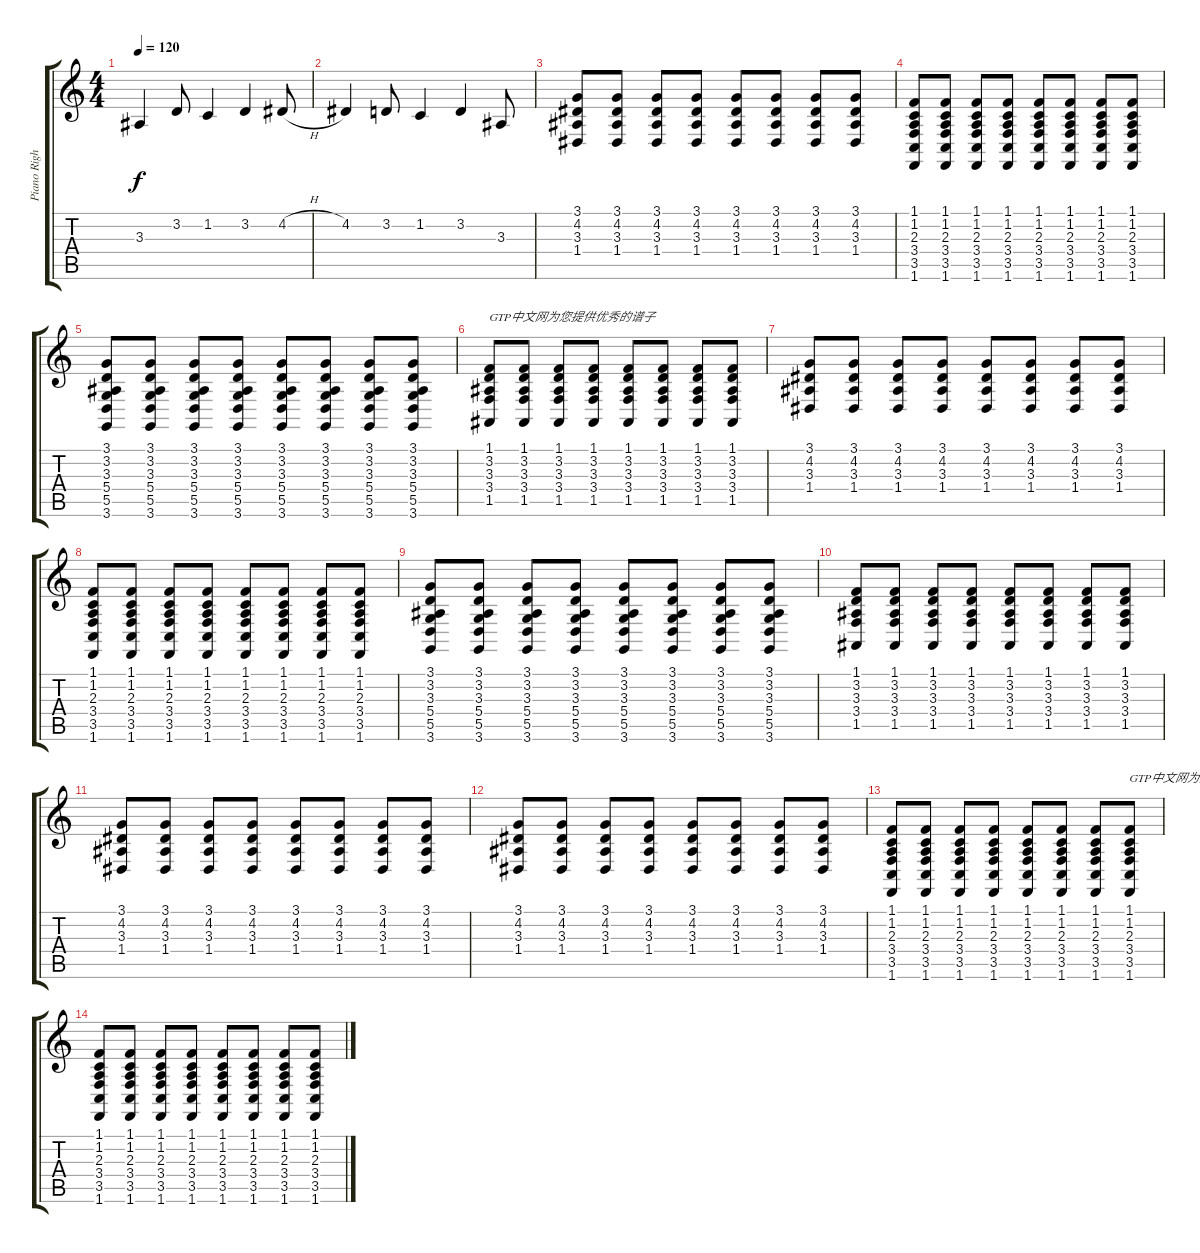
\track ("Piano Right" "Piano Righ") {instrument brightacousticpiano}
\staff {score tabs}
\tuning (E4 B3 G3 D3 A2 E2) {hide}
\ts (4 4)
\tempo 120
\clef g2
\ks c
3.3.4{dy f} 3.2.8 1.2.4 3.2.4 4.2{h}.8 |
4.2.4 3.2.8 1.2.4 3.2.4 3.3.8 |
(3.1 4.2 3.3 1.4).8 (3.1 4.2 3.3 1.4).8 (3.1 4.2 3.3 1.4).8 (3.1 4.2 3.3 1.4).8 (3.1 4.2 3.3 1.4).8 (3.1 4.2 3.3 1.4).8 (3.1 4.2 3.3 1.4).8 (3.1 4.2 3.3 1.4).8 |
(1.1 1.2 2.3 3.4 3.5 1.6).8 (1.1 1.2 2.3 3.4 3.5 1.6).8 (1.1 1.2 2.3 3.4 3.5 1.6).8 (1.1 1.2 2.3 3.4 3.5 1.6).8 (1.1 1.2 2.3 3.4 3.5 1.6).8 (1.1 1.2 2.3 3.4 3.5 1.6).8 (1.1 1.2 2.3 3.4 3.5 1.6).8 (1.1 1.2 2.3 3.4 3.5 1.6).8 |
(3.1 3.2 3.3 5.4 5.5 3.6).8 (3.1 3.2 3.3 5.4 5.5 3.6).8 (3.1 3.2 3.3 5.4 5.5 3.6).8 (3.1 3.2 3.3 5.4 5.5 3.6).8 (3.1 3.2 3.3 5.4 5.5 3.6).8 (3.1 3.2 3.3 5.4 5.5 3.6).8 (3.1 3.2 3.3 5.4 5.5 3.6).8 (3.1 3.2 3.3 5.4 5.5 3.6).8 |
(1.1 3.2 3.3 3.4 1.5).8{txt "GTP中文网为您提供优秀的谱子"} (1.1 3.2 3.3 3.4 1.5).8 (1.1 3.2 3.3 3.4 1.5).8 (1.1 3.2 3.3 3.4 1.5).8 (1.1 3.2 3.3 3.4 1.5).8 (1.1 3.2 3.3 3.4 1.5).8 (1.1 3.2 3.3 3.4 1.5).8 (1.1 3.2 3.3 3.4 1.5).8 |
(3.1 4.2 3.3 1.4).8 (3.1 4.2 3.3 1.4).8 (3.1 4.2 3.3 1.4).8 (3.1 4.2 3.3 1.4).8 (3.1 4.2 3.3 1.4).8 (3.1 4.2 3.3 1.4).8 (3.1 4.2 3.3 1.4).8 (3.1 4.2 3.3 1.4).8 |
(1.1 1.2 2.3 3.4 3.5 1.6).8 (1.1 1.2 2.3 3.4 3.5 1.6).8 (1.1 1.2 2.3 3.4 3.5 1.6).8 (1.1 1.2 2.3 3.4 3.5 1.6).8 (1.1 1.2 2.3 3.4 3.5 1.6).8 (1.1 1.2 2.3 3.4 3.5 1.6).8 (1.1 1.2 2.3 3.4 3.5 1.6).8 (1.1 1.2 2.3 3.4 3.5 1.6).8 |
(3.1 3.2 3.3 5.4 5.5 3.6).8 (3.1 3.2 3.3 5.4 5.5 3.6).8 (3.1 3.2 3.3 5.4 5.5 3.6).8 (3.1 3.2 3.3 5.4 5.5 3.6).8 (3.1 3.2 3.3 5.4 5.5 3.6).8 (3.1 3.2 3.3 5.4 5.5 3.6).8 (3.1 3.2 3.3 5.4 5.5 3.6).8 (3.1 3.2 3.3 5.4 5.5 3.6).8 |
(1.1 3.2 3.3 3.4 1.5).8 (1.1 3.2 3.3 3.4 1.5).8 (1.1 3.2 3.3 3.4 1.5).8 (1.1 3.2 3.3 3.4 1.5).8 (1.1 3.2 3.3 3.4 1.5).8 (1.1 3.2 3.3 3.4 1.5).8 (1.1 3.2 3.3 3.4 1.5).8 (1.1 3.2 3.3 3.4 1.5).8 |
(3.1 4.2 3.3 1.4).8 (3.1 4.2 3.3 1.4).8 (3.1 4.2 3.3 1.4).8 (3.1 4.2 3.3 1.4).8 (3.1 4.2 3.3 1.4).8 (3.1 4.2 3.3 1.4).8 (3.1 4.2 3.3 1.4).8 (3.1 4.2 3.3 1.4).8 |
(3.1 4.2 3.3 1.4).8 (3.1 4.2 3.3 1.4).8 (3.1 4.2 3.3 1.4).8 (3.1 4.2 3.3 1.4).8 (3.1 4.2 3.3 1.4).8 (3.1 4.2 3.3 1.4).8 (3.1 4.2 3.3 1.4).8 (3.1 4.2 3.3 1.4).8 |
(1.1 1.2 2.3 3.4 3.5 1.6).8 (1.1 1.2 2.3 3.4 3.5 1.6).8 (1.1 1.2 2.3 3.4 3.5 1.6).8 (1.1 1.2 2.3 3.4 3.5 1.6).8 (1.1 1.2 2.3 3.4 3.5 1.6).8 (1.1 1.2 2.3 3.4 3.5 1.6).8 (1.1 1.2 2.3 3.4 3.5 1.6).8 (1.1 1.2 2.3 3.4 3.5 1.6).8{txt "GTP中文网为您提供优秀的谱子"} |
(1.1 1.2 2.3 3.4 3.5 1.6).8 (1.1 1.2 2.3 3.4 3.5 1.6).8 (1.1 1.2 2.3 3.4 3.5 1.6).8 (1.1 1.2 2.3 3.4 3.5 1.6).8 (1.1 1.2 2.3 3.4 3.5 1.6).8 (1.1 1.2 2.3 3.4 3.5 1.6).8 (1.1 1.2 2.3 3.4 3.5 1.6).8 (1.1 1.2 2.3 3.4 3.5 1.6).8
